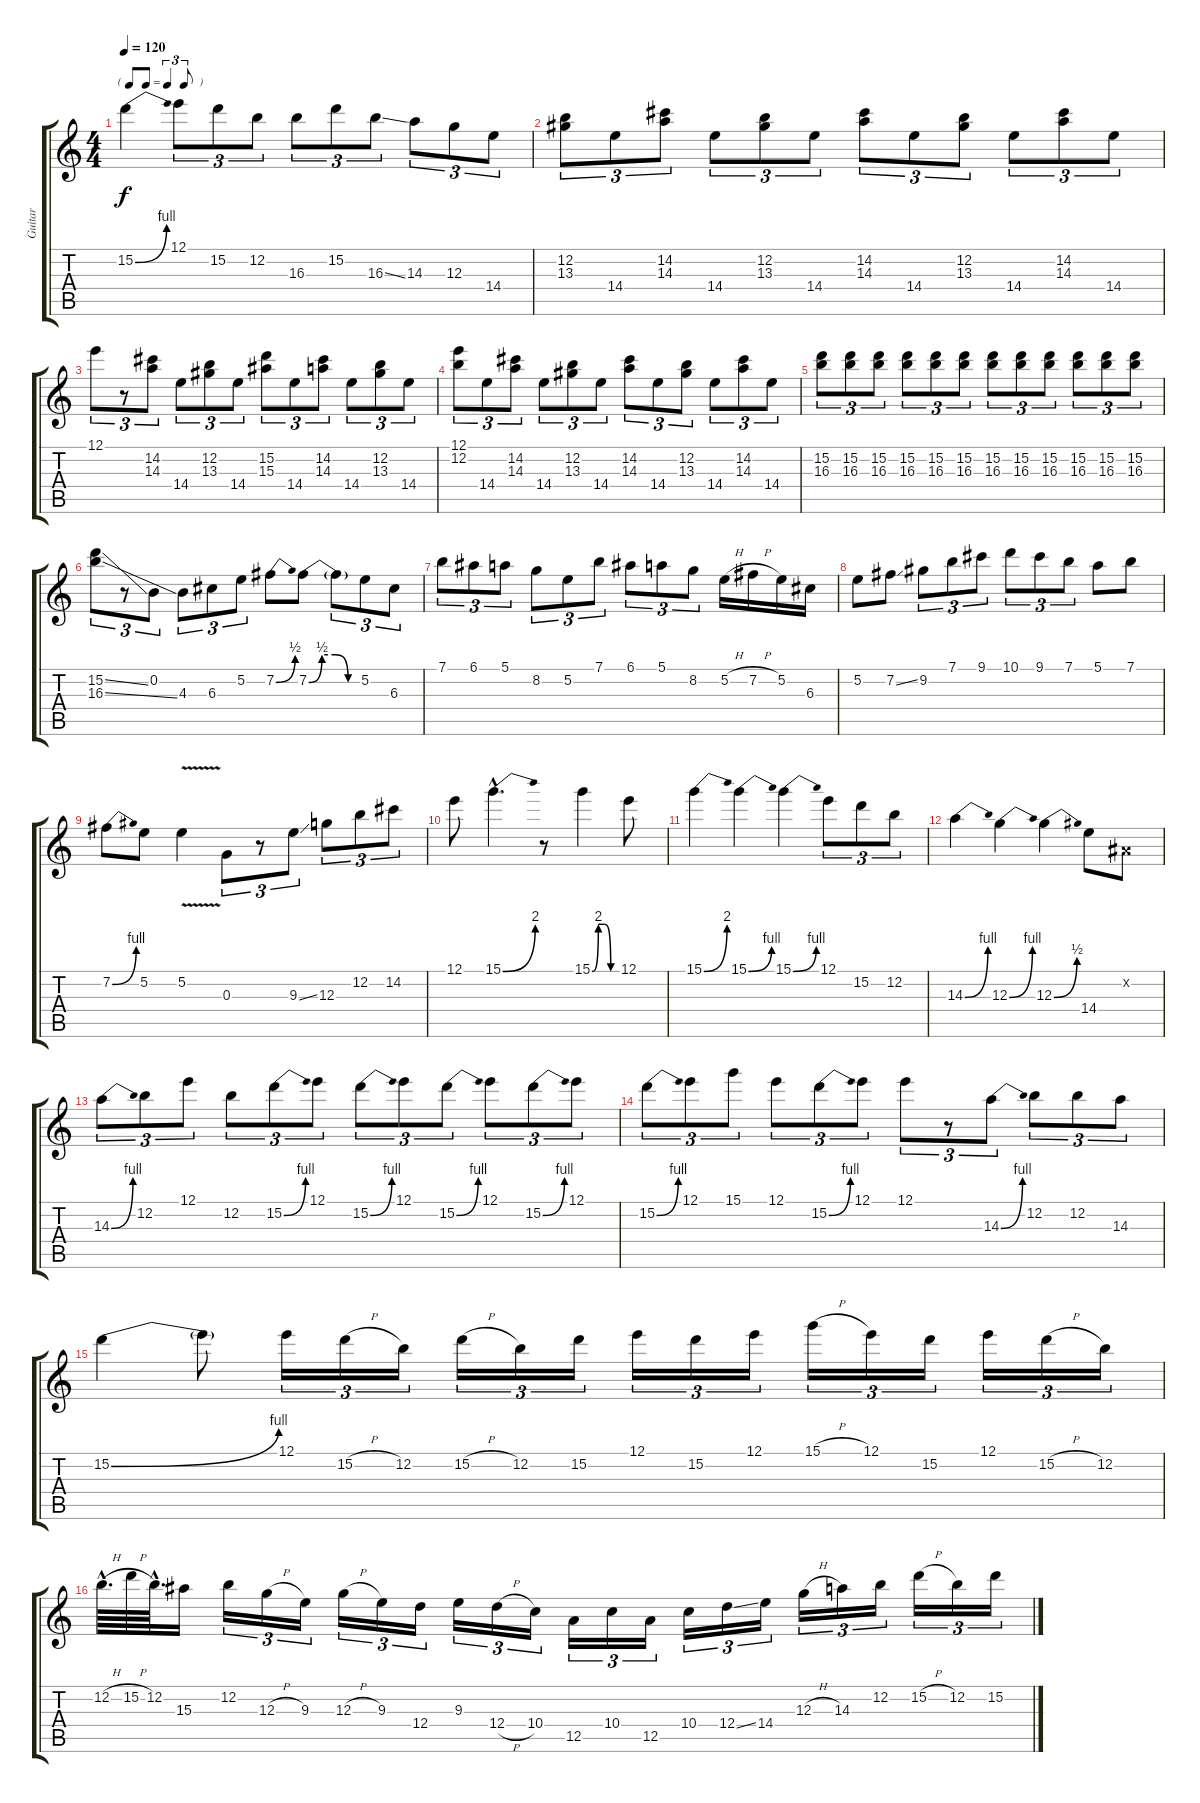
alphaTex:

\track ("Guitar" "Guitar") {instrument overdrivenguitar}
\staff {score tabs}
\tuning (E4 B3 G3 D3 A2 E2) {hide}
\ts (4 4)
\tf triplet8th
\tempo 120
\clef g2
\ks c
15.2{be (bend 0 0 60 4)}.4{dy f} 12.1.8{tu (3 2)} 15.2.8{tu (3 2)} 12.2.8{tu (3 2)} 16.3.8{tu (3 2)} 15.2.8{tu (3 2)} 16.3{ss}.8{tu (3 2)} 14.3.8{tu (3 2)} 12.3.8{tu (3 2)} 14.4.8{tu (3 2)} |
(12.2 13.3).8{tu (3 2)} 14.4.8{tu (3 2)} (14.2 14.3).8{tu (3 2)} 14.4.8{tu (3 2)} (12.2 13.3).8{tu (3 2)} 14.4.8{tu (3 2)} (14.2 14.3).8{tu (3 2)} 14.4.8{tu (3 2)} (12.2 13.3).8{tu (3 2)} 14.4.8{tu (3 2)} (14.2 14.3).8{tu (3 2)} 14.4.8{tu (3 2)} |
12.1.8{tu (3 2)} r.8{tu (3 2)} (14.2 14.3).8{tu (3 2)} 14.4.8{tu (3 2)} (12.2 13.3).8{tu (3 2)} 14.4.8{tu (3 2)} (15.2 15.3).8{tu (3 2)} 14.4.8{tu (3 2)} (14.2 14.3).8{tu (3 2)} 14.4.8{tu (3 2)} (12.2 13.3).8{tu (3 2)} 14.4.8{tu (3 2)} |
(12.1 12.2).8{tu (3 2)} 14.4.8{tu (3 2)} (14.2 14.3).8{tu (3 2)} 14.4.8{tu (3 2)} (12.2 13.3).8{tu (3 2)} 14.4.8{tu (3 2)} (14.2 14.3).8{tu (3 2)} 14.4.8{tu (3 2)} (12.2 13.3).8{tu (3 2)} 14.4.8{tu (3 2)} (14.2 14.3).8{tu (3 2)} 14.4.8{tu (3 2)} |
(15.2 16.3).8{tu (3 2)} (15.2 16.3).8{tu (3 2)} (15.2 16.3).8{tu (3 2)} (15.2 16.3).8{tu (3 2)} (15.2 16.3).8{tu (3 2)} (15.2 16.3).8{tu (3 2)} (15.2 16.3).8{tu (3 2)} (15.2 16.3).8{tu (3 2)} (15.2 16.3).8{tu (3 2)} (15.2 16.3).8{tu (3 2)} (15.2 16.3).8{tu (3 2)} (15.2 16.3).8{tu (3 2)} |
(15.2{ss} 16.3{ss}).8{tu (3 2)} r.8{tu (3 2)} 0.2.8{tu (3 2)} 4.3.8{tu (3 2)} 6.3.8{tu (3 2)} 5.2.8{tu (3 2)} 7.2{be (bend 0 0 60 2)}.8 7.2{be (custom 0 0 15 2 30 2 45 0 60 0)}.8 7.2{t}.8{tu (3 2)} 5.2.8{tu (3 2)} 6.3.8{tu (3 2)} |
7.1.8{tu (3 2)} 6.1.8{tu (3 2)} 5.1.8{tu (3 2)} 8.2.8{tu (3 2)} 5.2.8{tu (3 2)} 7.1.8{tu (3 2)} 6.1.8{tu (3 2)} 5.1.8{tu (3 2)} 8.2.8{tu (3 2)} 5.2{h}.16 7.2{h}.16 5.2.16 6.3.16 |
5.2.8 7.2{ss}.8 9.2.8{tu (3 2)} 7.1.8{tu (3 2)} 9.1.8{tu (3 2)} 10.1.8{tu (3 2)} 9.1.8{tu (3 2)} 7.1.8{tu (3 2)} 5.1.8 7.1.8 |
7.2{be (bend 0 0 60 4)}.8 5.2.8 5.2{v}.4 0.3.8{tu (3 2)} r.8{tu (3 2)} 9.3{ss}.8{tu (3 2)} 12.3.8{tu (3 2)} 12.2.8{tu (3 2)} 14.2.8{tu (3 2)} |
12.1.8 15.1{be (bend 0 0 60 8) hac}.4{d} r.8 15.1{be (custom 0 0 15 8 30 8 45 0 60 0)}.4 12.1.8 |
15.1{be (bend 0 0 60 8)}.4 15.1{be (bend 0 0 60 4)}.4 15.1{be (bend 0 0 60 4)}.4 12.1.8{tu (3 2)} 15.2.8{tu (3 2)} 12.2.8{tu (3 2)} |
14.3{be (bend 0 0 60 4)}.4 12.3{be (bend 0 0 60 4)}.4 12.3{be (bend 0 0 60 2)}.4 14.4.8 -1.2{x}.8 |
14.3{be (bend 0 0 60 4)}.8{tu (3 2)} 12.2.8{tu (3 2)} 12.1.8{tu (3 2)} 12.2.8{tu (3 2)} 15.2{be (bend 0 0 60 4)}.8{tu (3 2)} 12.1.8{tu (3 2)} 15.2{be (bend 0 0 60 4)}.8{tu (3 2)} 12.1.8{tu (3 2)} 15.2{be (bend 0 0 60 4)}.8{tu (3 2)} 12.1.8{tu (3 2)} 15.2{be (bend 0 0 60 4)}.8{tu (3 2)} 12.1.8{tu (3 2)} |
15.2{be (bend 0 0 60 4)}.8{tu (3 2)} 12.1.8{tu (3 2)} 15.1.8{tu (3 2)} 12.1.8{tu (3 2)} 15.2{be (bend 0 0 60 4)}.8{tu (3 2)} 12.1.8{tu (3 2)} 12.1.8{tu (3 2)} r.8{tu (3 2)} 14.3{be (bend 0 0 60 4)}.8{tu (3 2)} 12.2.8{tu (3 2)} 12.2.8{tu (3 2)} 14.3.8{tu (3 2)} |
15.2{be (bend 0 0 60 4)}.4 15.2{t}.8 12.1.16{tu (3 2)} 15.2{h}.16{tu (3 2)} 12.2.16{tu (3 2)} 15.2{h}.16{tu (3 2)} 12.2.16{tu (3 2)} 15.2.16{tu (3 2)} 12.1.16{tu (3 2)} 15.2.16{tu (3 2)} 12.1.16{tu (3 2)} 15.1{h}.16{tu (3 2)} 12.1.16{tu (3 2)} 15.2.16{tu (3 2)} 12.1.16{tu (3 2)} 15.2{h}.16{tu (3 2)} 12.2.16{tu (3 2)} |
12.2{h hac}.64{d} 15.2{h}.64 12.2{hac}.64{d} 15.3.16 12.2.16{tu (3 2)} 12.3{h}.16{tu (3 2)} 9.3.16{tu (3 2)} 12.3{h}.16{tu (3 2)} 9.3.16{tu (3 2)} 12.4.16{tu (3 2)} 9.3.16{tu (3 2)} 12.4{h}.16{tu (3 2)} 10.4.16{tu (3 2)} 12.5.16{tu (3 2)} 10.4.16{tu (3 2)} 12.5.16{tu (3 2)} 10.4.16{tu (3 2)} 12.4{ss}.16{tu (3 2)} 14.4.16{tu (3 2)} 12.3{h}.16{tu (3 2)} 14.3.16{tu (3 2)} 12.2.16{tu (3 2)} 15.2{h}.16{tu (3 2)} 12.2.16{tu (3 2)} 15.2.16{tu (3 2)}
